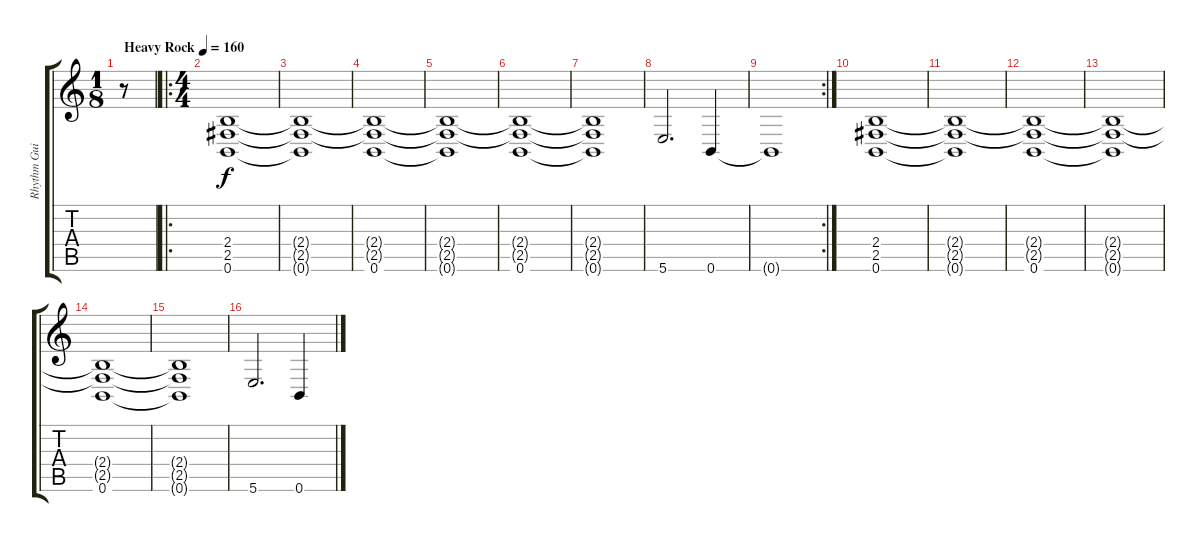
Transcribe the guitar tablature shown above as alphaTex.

\track ("Rhythm Guitar 2" "Rhythm Gui") {instrument distortionguitar}
\staff {score tabs}
\tuning (B3 Gb3 D3 A2 E2 B1) {hide}
\ts (1 8)
\tempo (160 "Heavy Rock")
\clef g2
\ks c
r.8{dy f instrument electricguitarjazz} |
\ro
\ts (4 4)
(2.4 2.5 0.6).1 |
(2.4{t} 2.5{t} 0.6{t}).1 |
(2.4{t} 2.5{t} 0.6).1 |
(2.4{t} 2.5{t} 0.6{t}).1 |
(2.4{t} 2.5{t} 0.6).1 |
(2.4{t} 2.5{t} 0.6{t}).1 |
5.6.2{d} 0.6.4 |
\rc 2
0.6{t}.1 |
(2.4 2.5 0.6).1 |
(2.4{t} 2.5{t} 0.6{t}).1 |
(2.4{t} 2.5{t} 0.6).1 |
(2.4{t} 2.5{t} 0.6{t}).1 |
(2.4{t} 2.5{t} 0.6).1 |
(2.4{t} 2.5{t} 0.6{t}).1 |
5.6.2{d} 0.6.4
